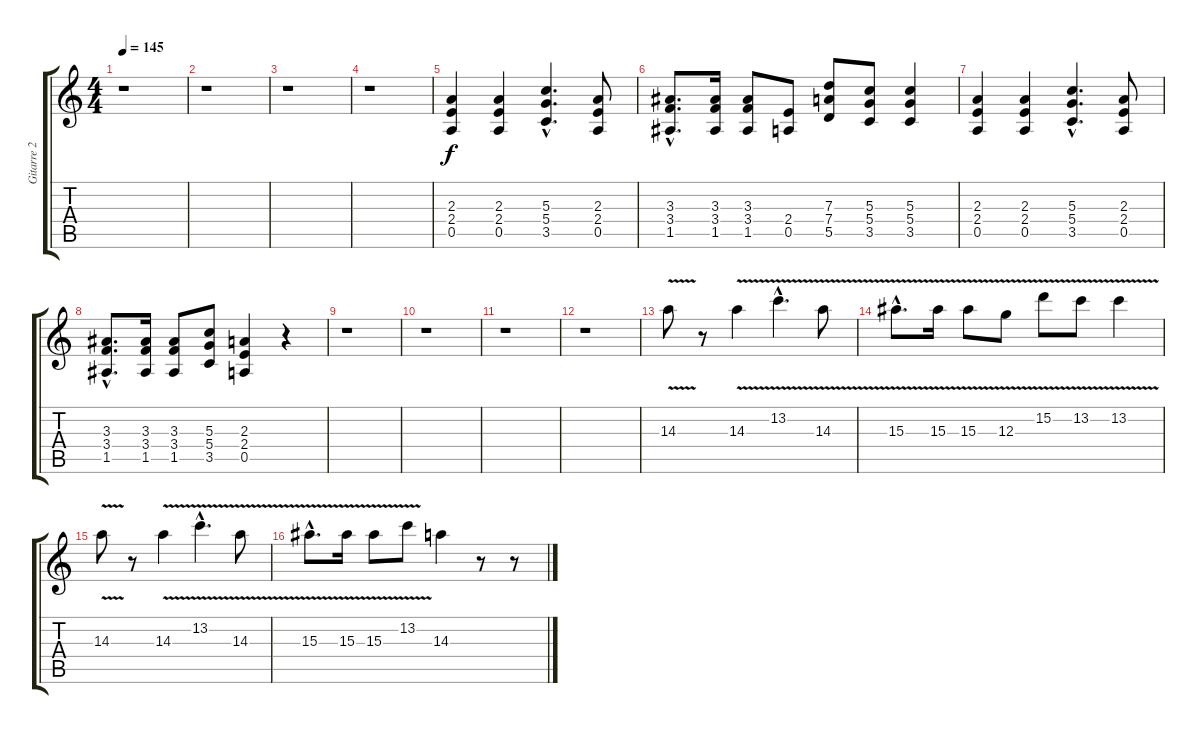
\track ("Gitarre 2" "Gitarre 2") {instrument distortionguitar}
\staff {score tabs}
\tuning (E4 B3 G3 D3 A2 E2) {hide}
\ts (4 4)
\tempo 145
\clef g2
\ks c
r.1{dy f} |
r.1 |
r.1 |
r.1 |
(2.3 2.4 0.5).4{instrument distortionguitar} (2.3 2.4 0.5).4 (5.3{hac} 5.4{hac} 3.5{hac}).4{d} (2.3 2.4 0.5).8 |
(3.3{hac} 3.4{hac} 1.5{hac}).8{d} (3.3 3.4 1.5).16 (3.3 3.4 1.5).8 (2.4 0.5).8 (7.3 7.4 5.5).8 (5.3 5.4 3.5).8 (5.3 5.4 3.5).4 |
(2.3 2.4 0.5).4 (2.3 2.4 0.5).4 (5.3{hac} 5.4{hac} 3.5{hac}).4{d} (2.3 2.4 0.5).8 |
(3.3{hac} 3.4{hac} 1.5{hac}).8{d} (3.3 3.4 1.5).16 (3.3 3.4 1.5).8 (5.3 5.4 3.5).8 (2.3 2.4 0.5).4 r.4 |
r.1 |
r.1 |
r.1 |
r.1 |
14.3{v}.8{instrument distortionguitar} r.8 14.3{v}.4 13.2{v hac}.4{d} 14.3{v}.8 |
15.3{v hac}.8{d} 15.3{v}.16 15.3{v}.8 12.3{v}.8 15.2{v}.8 13.2{v}.8 13.2{v}.4 |
14.3{v}.8 r.8 14.3{v}.4 13.2{v hac}.4{d} 14.3{v}.8 |
15.3{v hac}.8{d} 15.3{v}.16 15.3{v}.8 13.2{v}.8 14.3.4 r.8 r.8
